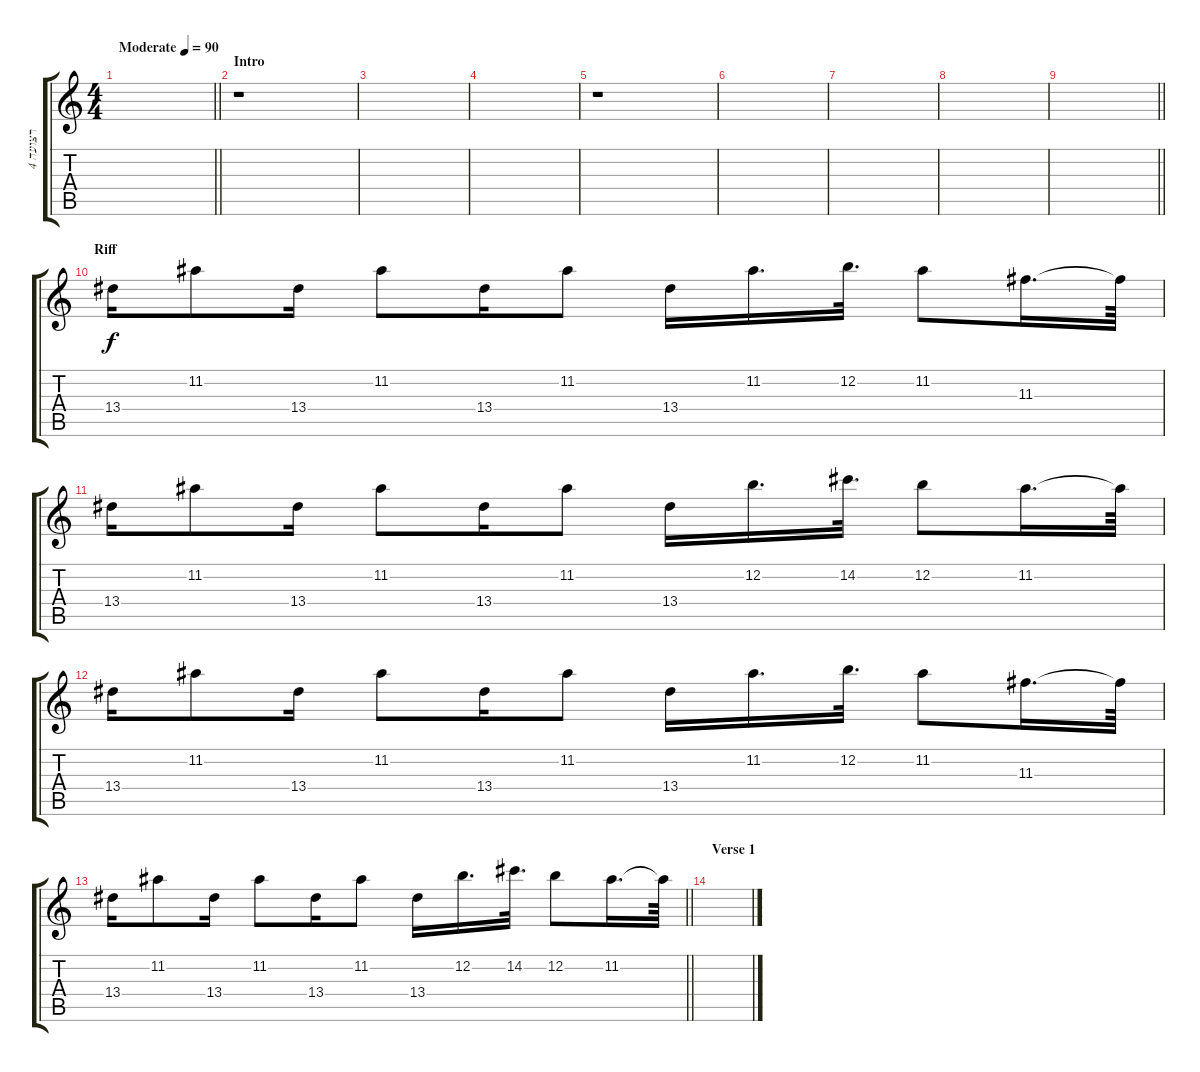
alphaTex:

\track ("רצועה 4" "רצועה 4") {instrument overdrivenguitar}
\staff {score tabs}
\tuning (E4 B3 G3 D3 A2 E2) {hide}
\ts (4 4)
\tempo (90 "Moderate")
\clef g2
\barLineRight lightlight
\ks c
|
\section ("" "Intro")
r.1{txt ""} |
|
|
r.1{txt ""} |
|
|
|
\barLineRight lightlight
|
\section ("" "Riff")
13.4.16 11.2.8 13.4.16 11.2.8 13.4.16 11.2.8 13.4.16 11.2.16{d} 12.2.32{d} 11.2.8 11.3.16{d} 11.3{t}.64 |
13.4.16 11.2.8 13.4.16 11.2.8 13.4.16 11.2.8 13.4.16 12.2.16{d} 14.2.32{d} 12.2.8 11.2.16{d} 11.2{t}.64 |
13.4.16 11.2.8 13.4.16 11.2.8 13.4.16 11.2.8 13.4.16 11.2.16{d} 12.2.32{d} 11.2.8 11.3.16{d} 11.3{t}.64 |
\barLineRight lightlight
13.4.16 11.2.8 13.4.16 11.2.8 13.4.16 11.2.8 13.4.16 12.2.16{d} 14.2.32{d} 12.2.8 11.2.16{d} 11.2{t}.64 |
\section ("" "Verse 1")
